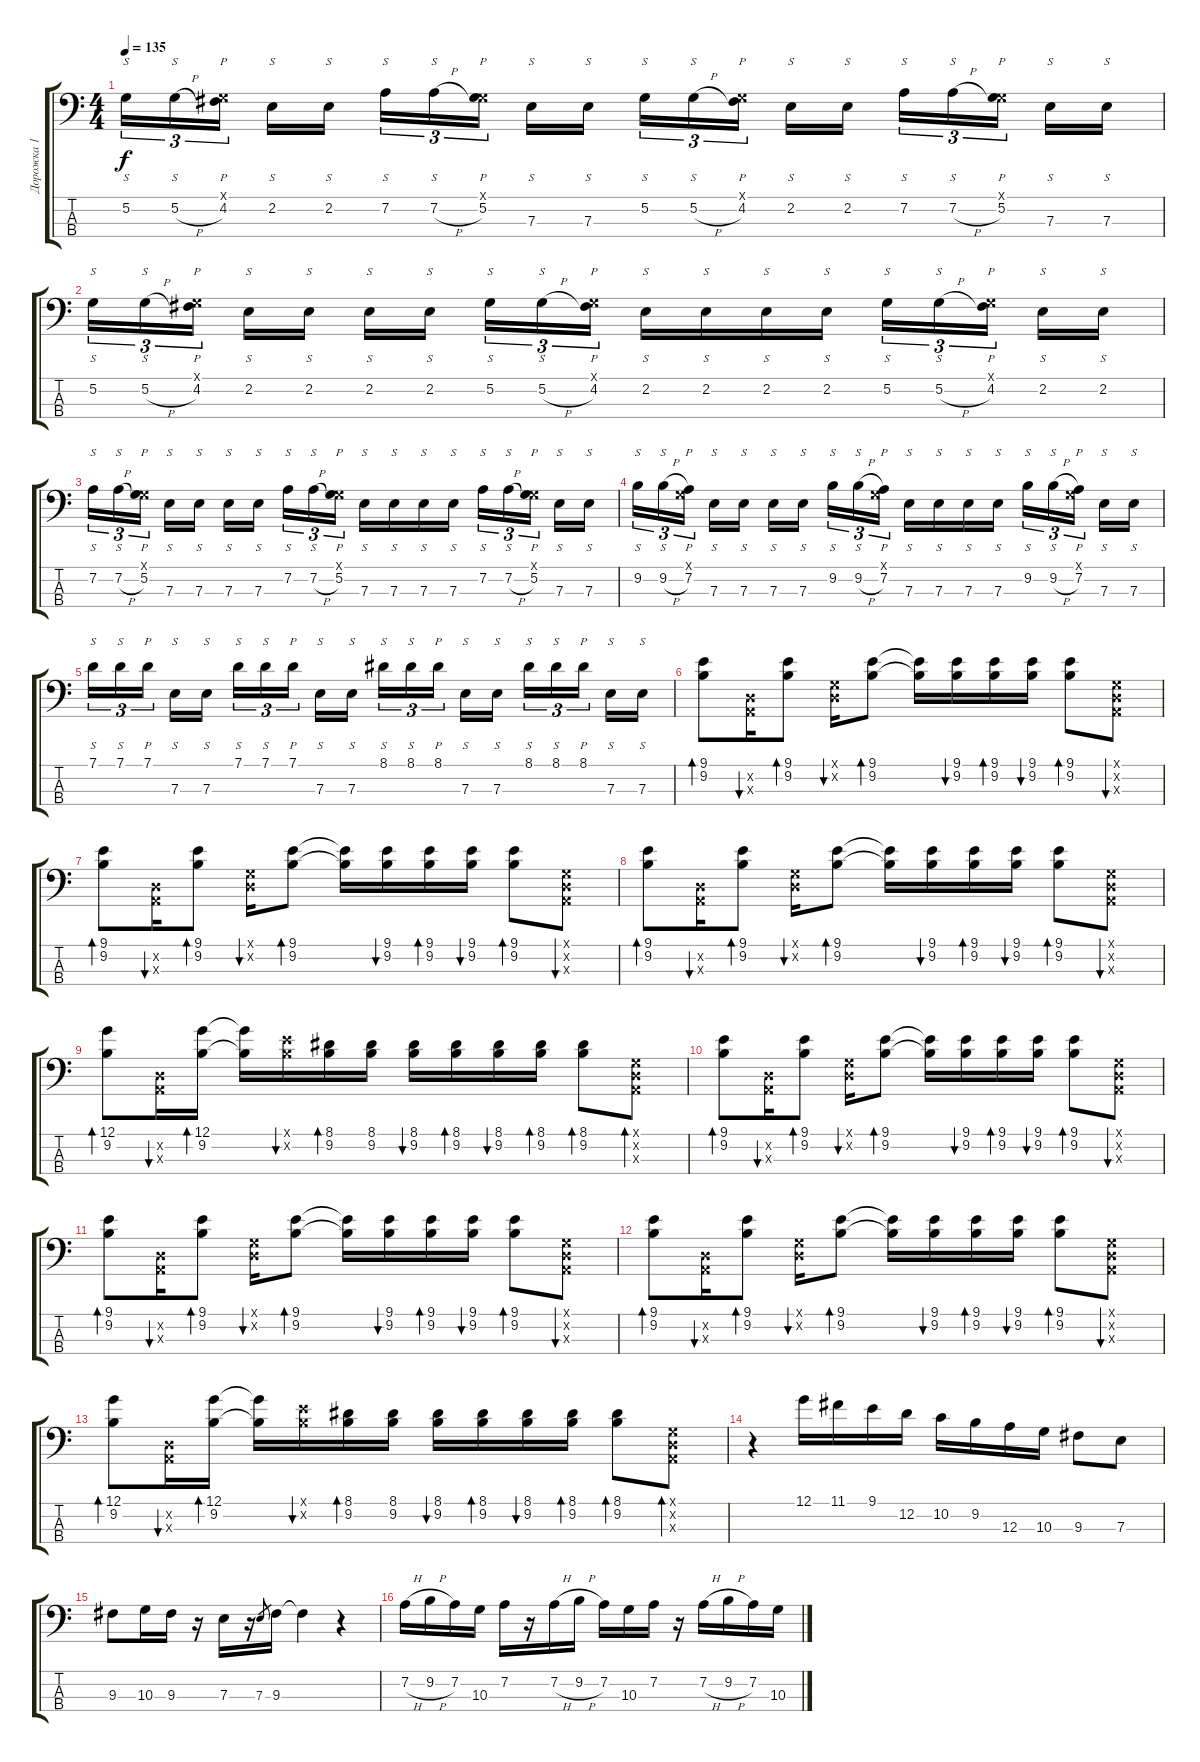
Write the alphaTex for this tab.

\track ("Дорожка 1" "Дорожка 1") {instrument electricbassfinger}
\staff {score tabs}
\tuning (G2 D2 A1 E1) {hide}
\ts (4 4)
\tempo 135
\clef f4
\ks c
5.2.16{s tu (3 2) dy f instrument slapbass1} 5.2{h}.16{s tu (3 2)} (0.1{x} 4.2).16{p tu (3 2) beam splitsecondary} 2.2.16{s} 2.2.16{s} 7.2.16{s tu (3 2)} 7.2{h}.16{s tu (3 2)} (0.1{x} 5.2).16{p tu (3 2) beam splitsecondary} 7.3.16{s} 7.3.16{s} 5.2.16{s tu (3 2) instrument slapbass1} 5.2{h}.16{s tu (3 2)} (0.1{x} 4.2).16{p tu (3 2) beam splitsecondary} 2.2.16{s} 2.2.16{s} 7.2.16{s tu (3 2)} 7.2{h}.16{s tu (3 2)} (0.1{x} 5.2).16{p tu (3 2) beam splitsecondary} 7.3.16{s} 7.3.16{s} |
5.2.16{s tu (3 2) instrument slapbass1} 5.2{h}.16{s tu (3 2)} (0.1{x} 4.2).16{p tu (3 2) beam splitsecondary} 2.2.16{s} 2.2.16{s} 2.2.16{s} 2.2.16{s beam splitsecondary} 5.2.16{s tu (3 2)} 5.2{h}.16{s tu (3 2)} (0.1{x} 4.2).16{p tu (3 2)} 2.2.16{s} 2.2.16{s} 2.2.16{s} 2.2.16{s} 5.2.16{s tu (3 2)} 5.2{h}.16{s tu (3 2)} (0.1{x} 4.2).16{p tu (3 2) beam splitsecondary} 2.2.16{s} 2.2.16{s} |
7.2.16{s tu (3 2)} 7.2{h}.16{s tu (3 2)} (0.1{x} 5.2).16{p tu (3 2) beam splitsecondary} 7.3.16{s} 7.3.16{s} 7.3.16{s} 7.3.16{s beam splitsecondary} 7.2.16{s tu (3 2)} 7.2{h}.16{s tu (3 2)} (0.1{x} 5.2).16{p tu (3 2)} 7.3.16{s} 7.3.16{s} 7.3.16{s} 7.3.16{s} 7.2.16{s tu (3 2)} 7.2{h}.16{s tu (3 2)} (0.1{x} 5.2).16{p tu (3 2) beam splitsecondary} 7.3.16{s} 7.3.16{s} |
9.2.16{s tu (3 2)} 9.2{h}.16{s tu (3 2)} (0.1{x} 7.2).16{p tu (3 2) beam splitsecondary} 7.3.16{s} 7.3.16{s} 7.3.16{s} 7.3.16{s beam splitsecondary} 9.2.16{s tu (3 2)} 9.2{h}.16{s tu (3 2)} (0.1{x} 7.2).16{p tu (3 2)} 7.3.16{s} 7.3.16{s} 7.3.16{s} 7.3.16{s} 9.2.16{s tu (3 2)} 9.2{h}.16{s tu (3 2)} (0.1{x} 7.2).16{p tu (3 2) beam splitsecondary} 7.3.16{s} 7.3.16{s} |
7.1.16{s tu (3 2)} 7.1.16{s tu (3 2)} 7.1.16{p tu (3 2) beam splitsecondary} 7.3.16{s} 7.3.16{s} 7.1.16{s tu (3 2)} 7.1.16{s tu (3 2)} 7.1.16{p tu (3 2) beam splitsecondary} 7.3.16{s} 7.3.16{s} 8.1.16{s tu (3 2)} 8.1.16{s tu (3 2)} 8.1.16{p tu (3 2) beam splitsecondary} 7.3.16{s} 7.3.16{s} 8.1.16{s tu (3 2)} 8.1.16{s tu (3 2)} 8.1.16{p tu (3 2) beam splitsecondary} 7.3.16{s} 7.3.16{s} |
(9.1 9.2).8{bd 60 instrument electricbassfinger} (0.2{x} 0.3{x}).16{bu 60} (9.1 9.2).8{bd 60} (0.1{x} 0.2{x}).16{bu 60} (9.1 9.2).8{bd 60} (9.1{t} 9.2{t}).16 (9.1 9.2).16{bu 60} (9.1 9.2).16{bd 60} (9.1 9.2).16{bu 60} (9.1 9.2).8{bd 60} (0.1{x} 0.2{x} 0.3{x}).8{bu 60} |
(9.1 9.2).8{bd 60} (0.2{x} 0.3{x}).16{bu 60} (9.1 9.2).8{bd 60} (0.1{x} 0.2{x}).16{bu 60} (9.1 9.2).8{bd 60} (9.1{t} 9.2{t}).16 (9.1 9.2).16{bu 60} (9.1 9.2).16{bd 60} (9.1 9.2).16{bu 60} (9.1 9.2).8{bd 60} (0.1{x} 0.2{x} 0.3{x}).8{bu 60} |
(9.1 9.2).8{bd 60} (0.2{x} 0.3{x}).16{bu 60} (9.1 9.2).8{bd 60} (0.1{x} 0.2{x}).16{bu 60} (9.1 9.2).8{bd 60} (9.1{t} 9.2{t}).16 (9.1 9.2).16{bu 60} (9.1 9.2).16{bd 60} (9.1 9.2).16{bu 60} (9.1 9.2).8{bd 60} (0.1{x} 0.2{x} 0.3{x}).8{bu 60} |
(12.1 9.2).8{bd 60} (0.2{x} 0.3{x}).16{bu 60} (12.1 9.2).16{bd 60} (12.1{t} 9.2{t}).16 (9.1{x} 9.2{x}).16{bu 60} (8.1 9.2).16{bd 60} (8.1 9.2).16 (8.1 9.2).16{bu 60} (8.1 9.2).16{bd 60} (8.1 9.2).16{bu 60} (8.1 9.2).16{bd 60} (8.1 9.2).8{bd 60} (0.1{x} 0.2{x} 0.3{x}).8{bd 60} |
(9.1 9.2).8{bd 60 instrument electricbassfinger} (0.2{x} 0.3{x}).16{bu 60} (9.1 9.2).8{bd 60} (0.1{x} 0.2{x}).16{bu 60} (9.1 9.2).8{bd 60} (9.1{t} 9.2{t}).16 (9.1 9.2).16{bu 60} (9.1 9.2).16{bd 60} (9.1 9.2).16{bu 60} (9.1 9.2).8{bd 60} (0.1{x} 0.2{x} 0.3{x}).8{bu 60} |
(9.1 9.2).8{bd 60} (0.2{x} 0.3{x}).16{bu 60} (9.1 9.2).8{bd 60} (0.1{x} 0.2{x}).16{bu 60} (9.1 9.2).8{bd 60} (9.1{t} 9.2{t}).16 (9.1 9.2).16{bu 60} (9.1 9.2).16{bd 60} (9.1 9.2).16{bu 60} (9.1 9.2).8{bd 60} (0.1{x} 0.2{x} 0.3{x}).8{bu 60} |
(9.1 9.2).8{bd 60} (0.2{x} 0.3{x}).16{bu 60} (9.1 9.2).8{bd 60} (0.1{x} 0.2{x}).16{bu 60} (9.1 9.2).8{bd 60} (9.1{t} 9.2{t}).16 (9.1 9.2).16{bu 60} (9.1 9.2).16{bd 60} (9.1 9.2).16{bu 60} (9.1 9.2).8{bd 60} (0.1{x} 0.2{x} 0.3{x}).8{bu 60} |
(12.1 9.2).8{bd 60} (0.2{x} 0.3{x}).16{bu 60} (12.1 9.2).16{bd 60} (12.1{t} 9.2{t}).16 (9.1{x} 9.2{x}).16{bu 60} (8.1 9.2).16{bd 60} (8.1 9.2).16 (8.1 9.2).16{bu 60} (8.1 9.2).16{bd 60} (8.1 9.2).16{bu 60} (8.1 9.2).16{bd 60} (8.1 9.2).8{bd 60} (0.1{x} 0.2{x} 0.3{x}).8{bd 60} |
r.4 12.1.16 11.1.16 9.1.16 12.2.16 10.2.16 9.2.16 12.3.16 10.3.16 9.3.8 7.3.8 |
9.3.8 10.3.16 9.3.16 r.16 7.3.16 r.16 7.3.8{gr} 9.3.16 9.3{t}.4 r.4 |
7.2{h}.16 9.2{h}.16 7.2.16 10.3.16 7.2.16 r.16 7.2{h}.16 9.2{h}.16 7.2.16 10.3.16 7.2.16 r.16 7.2{h}.16 9.2{h}.16 7.2.16 10.3.16
